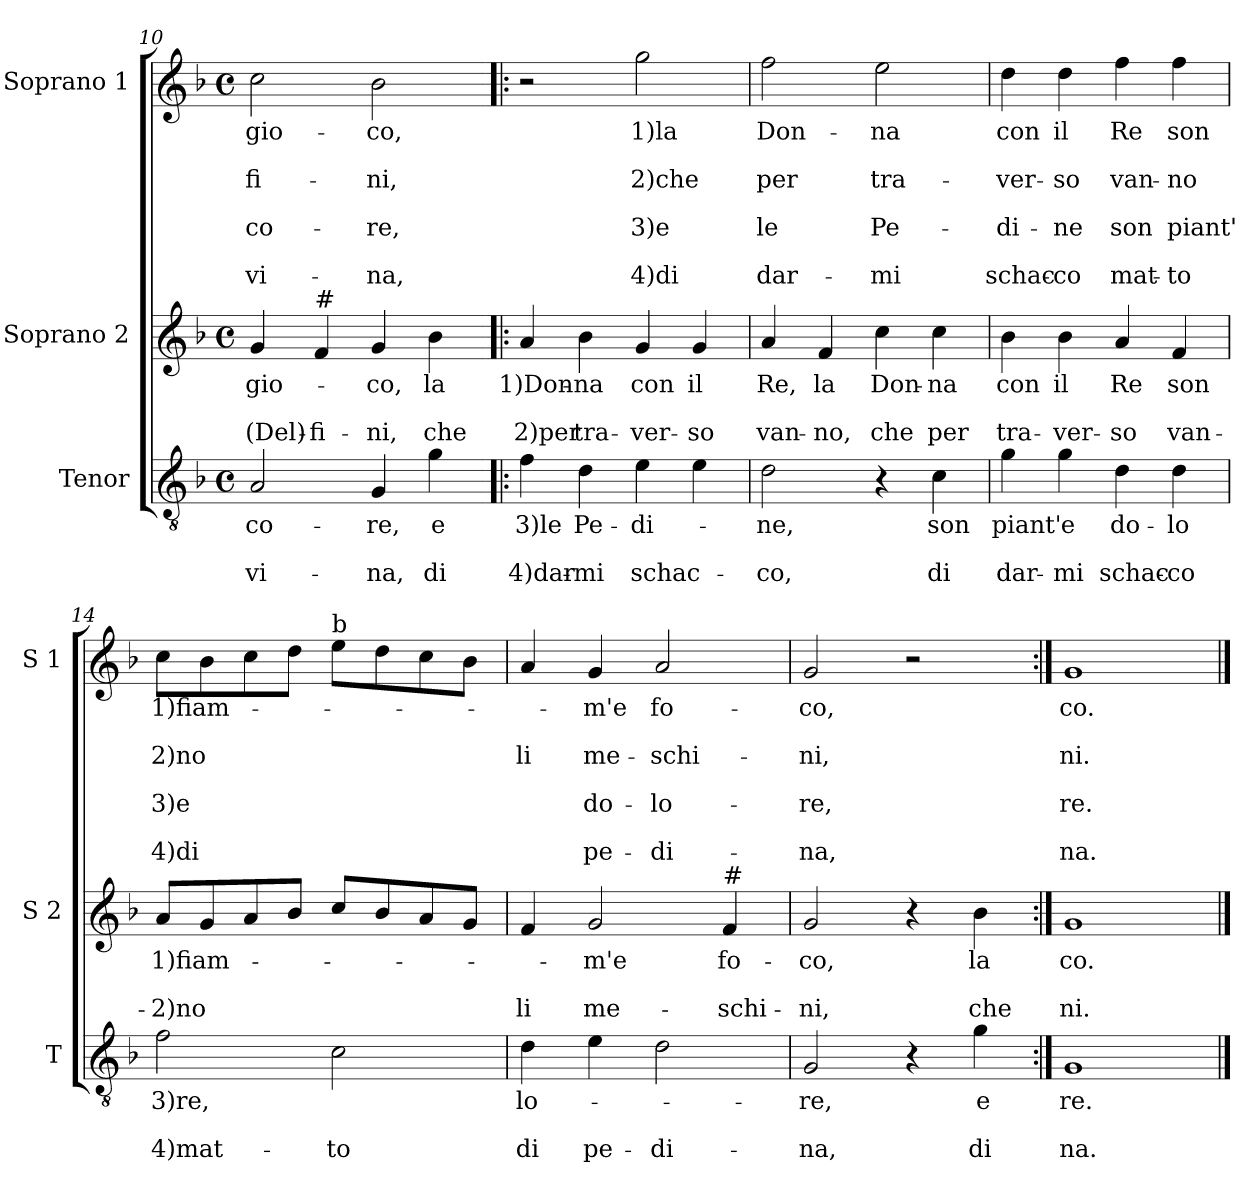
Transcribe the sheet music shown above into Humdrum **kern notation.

**kern	**text	**text	**text	**kern	**text	**text	**text	**kern	**text	**text	**text	**text	**text	**text	**text
*part3	*part3	*part3	*part3	*part2	*part2	*part2	*part2	*part1	*part1	*part1	*part1	*part1	*part1	*part1	*part1
*staff3	*staff3	*staff3	*staff3	*staff2	*staff2	*staff2	*staff2	*staff1	*staff1	*staff1	*staff1	*staff1	*staff1	*staff1	*staff1
*I"Tenor	*	*	*	*I"Soprano 2	*	*	*	*I"Soprano 1	*	*	*	*	*	*	*
*I'T	*	*	*	*I'S 2	*	*	*	*I'S 1	*	*	*	*	*	*	*
*clefGv2	*	*	*	*clefG2	*	*	*	*clefG2	*	*	*	*	*	*	*
*k[b-]	*	*	*	*k[b-]	*	*	*	*k[b-]	*	*	*	*	*	*	*
*F:	*	*	*	*F:	*	*	*	*F:	*	*	*	*	*	*	*
*M4/4	*	*	*	*M4/4	*	*	*	*M4/4	*	*	*	*	*	*	*
*met(c)	*	*	*	*met(c)	*	*	*	*met(c)	*	*	*	*	*	*	*
=10	=10	=10	=10	=10	=10	=10	=10	=10	=10	=10	=10	=10	=10	=10	=10
!	!LO:LY:b	!	!LO:LY:b	!	!LO:LY:b	!	!LO:LY:b	!	!LO:LY:b	!	!LO:LY:b	!	!LO:LY:b	!	!LO:LY:b
2A/	co-	.	vi-	4g/	gio-	.	(Del)-	2cc\	gio-	.	fi-	.	co-	.	vi-
!	!	!	!	!LO:TX:a:t=#	!	!	!	!	!	!	!	!	!	!	!
!	!	!	!	!	!	!	!LO:LY:b	!	!	!	!	!	!	!	!
.	.	.	.	4f/	.	.	-fi-	.	.	.	.	.	.	.	.
!	!LO:LY:b	!	!LO:LY:b	!	!LO:LY:b	!	!LO:LY:b	!	!LO:LY:b	!	!LO:LY:b	!	!LO:LY:b	!	!LO:LY:b
4G/	-re,	.	-na,	4g/	-co,	.	-ni,	2b-\	-co,	.	-ni,	.	-re,	.	-na,
!	!LO:LY:b	!	!LO:LY:b	!	!LO:LY:b	!	!LO:LY:b	!	!	!	!	!	!	!	!
4g\	e	.	di	4b-\	la	.	che	.	.	.	.	.	.	.	.
!!LO:PB:g=z
=11!|:	=11!|:	=11!|:	=11!|:	=11!|:	=11!|:	=11!|:	=11!|:	=11!|:	=11!|:	=11!|:	=11!|:	=11!|:	=11!|:	=11!|:	=11!|:
!	!LO:LY:b	!	!LO:LY:b	!	!LO:LY:b	!	!LO:LY:b	!	!	!	!	!	!	!	!
4f\	3)le	.	4)dar-	4a/	1)Don-	.	2)per	2r	.	.	.	.	.	.	.
!	!LO:LY:b	!	!LO:LY:b	!	!LO:LY:b	!	!LO:LY:b	!	!	!	!	!	!	!	!
4d\	Pe-	.	-mi	4b-\	-na	.	tra-	.	.	.	.	.	.	.	.
!	!LO:LY:b	!	!LO:LY:b	!	!LO:LY:b	!	!LO:LY:b	!	!LO:LY:b	!	!LO:LY:b	!	!LO:LY:b	!	!LO:LY:b
4e\	-di-	.	schac-	4g/	con	.	-ver-	2gg\	1)la	.	2)che	.	3)e	.	4)di
!	!	!	!	!	!LO:LY:b	!	!LO:LY:b	!	!	!	!	!	!	!	!
4e\	.	.	.	4g/	il	.	-so	.	.	.	.	.	.	.	.
=12	=12	=12	=12	=12	=12	=12	=12	=12	=12	=12	=12	=12	=12	=12	=12
!	!LO:LY:b	!	!LO:LY:b	!	!LO:LY:b	!	!LO:LY:b	!	!LO:LY:b	!	!LO:LY:b	!	!LO:LY:b	!	!LO:LY:b
2d\	-ne,	.	-co,	4a/	Re,	.	van-	2ff\	Don-	.	per	.	le	.	dar-
!	!	!	!	!	!LO:LY:b	!	!LO:LY:b	!	!	!	!	!	!	!	!
.	.	.	.	4f/	la	.	-no,	.	.	.	.	.	.	.	.
!	!	!	!	!	!LO:LY:b	!	!LO:LY:b	!	!LO:LY:b	!	!LO:LY:b	!	!LO:LY:b	!	!LO:LY:b
4r	.	.	.	4cc\	Don-	.	che	2ee\	-na	.	tra-	.	Pe-	.	-mi
!	!LO:LY:b	!	!LO:LY:b	!	!LO:LY:b	!	!LO:LY:b	!	!	!	!	!	!	!	!
4c\	son	.	di	4cc\	-na	.	per	.	.	.	.	.	.	.	.
=13	=13	=13	=13	=13	=13	=13	=13	=13	=13	=13	=13	=13	=13	=13	=13
!	!LO:LY:b	!	!LO:LY:b	!	!LO:LY:b	!	!LO:LY:b	!	!LO:LY:b	!	!LO:LY:b	!	!LO:LY:b	!	!LO:LY:b
4g\	piant'	.	dar-	4b-\	con	.	tra-	4dd\	con	.	-ver-	.	-di-	.	schac-
!	!LO:LY:b	!	!LO:LY:b	!	!LO:LY:b	!	!LO:LY:b	!	!LO:LY:b	!	!LO:LY:b	!	!LO:LY:b	!	!LO:LY:b
4g\	e	.	-mi	4b-\	il	.	-ver-	4dd\	il	.	-so	.	-ne	.	-co
!	!LO:LY:b	!	!LO:LY:b	!	!LO:LY:b	!	!LO:LY:b	!	!LO:LY:b	!	!LO:LY:b	!	!LO:LY:b	!	!LO:LY:b
4d\	do-	.	schac-	4a/	Re	.	-so	4ff\	Re	.	van-	.	son	.	mat-
!	!LO:LY:b	!	!LO:LY:b	!	!LO:LY:b	!	!LO:LY:b	!	!LO:LY:b	!	!LO:LY:b	!	!LO:LY:b	!	!LO:LY:b
4d\	-lo	.	-co	4f/	son	.	van-	4ff\	son	.	-no	.	piant'	.	-to
!!LO:LB:g=z
=14	=14	=14	=14	=14	=14	=14	=14	=14	=14	=14	=14	=14	=14	=14	=14
!	!LO:LY:b	!	!LO:LY:b	!	!LO:LY:b	!	!LO:LY:b	!	!LO:LY:b	!	!LO:LY:b	!	!LO:LY:b	!	!LO:LY:b
2f\	3)re,	.	4)mat-	8a/L	1)fiam-	.	-2)no	8cc\L	1)fiam-	.	2)no	.	3)e	.	4)di
.	.	.	.	8g/	.	.	.	8b-\	.	.	.	.	.	.	.
.	.	.	.	8a/	.	.	.	8cc\	.	.	.	.	.	.	.
.	.	.	.	8b-/J	.	.	.	8dd\J	.	.	.	.	.	.	.
!	!	!	!	!	!	!	!	!LO:TX:a:t=b	!	!	!	!	!	!	!
!	!	!	!LO:LY:b	!	!	!	!	!	!	!	!	!	!	!	!
2c\	.	.	-to	8cc/L	.	.	.	8ee\L	.	.	.	.	.	.	.
.	.	.	.	8b-/	.	.	.	8dd\	.	.	.	.	.	.	.
.	.	.	.	8a/	.	.	.	8cc\	.	.	.	.	.	.	.
.	.	.	.	8g/J	.	.	.	8b-\J	.	.	.	.	.	.	.
=15	=15	=15	=15	=15	=15	=15	=15	=15	=15	=15	=15	=15	=15	=15	=15
!	!LO:LY:b	!	!LO:LY:b	!	!	!	!LO:LY:b	!	!	!	!LO:LY:b	!	!	!	!
4d\	-lo-	.	di	4f/	.	.	li	4a/	.	.	li	.	.	.	.
!	!	!	!LO:LY:b	!	!LO:LY:b	!	!LO:LY:b	!	!LO:LY:b	!	!LO:LY:b	!	!LO:LY:b	!	!LO:LY:b
4e\	.	.	pe-	2g/	-m'e	.	me-	4g/	-m'e	.	me-	.	do-	.	pe-
!	!	!	!LO:LY:b	!	!	!	!	!	!LO:LY:b	!	!LO:LY:b	!	!LO:LY:b	!	!LO:LY:b
2d\	.	.	-di-	.	.	.	.	2a/	fo-	.	-schi-	.	-lo-	.	-di-
!	!	!	!	!LO:TX:a:t=#	!	!	!	!	!	!	!	!	!	!	!
!	!	!	!	!	!LO:LY:b	!	!LO:LY:b	!	!	!	!	!	!	!	!
.	.	.	.	4f/	fo-	.	-schi-	.	.	.	.	.	.	.	.
=16	=16	=16	=16	=16	=16	=16	=16	=16	=16	=16	=16	=16	=16	=16	=16
!	!LO:LY:b	!	!LO:LY:b	!	!LO:LY:b	!	!LO:LY:b	!	!LO:LY:b	!	!LO:LY:b	!	!LO:LY:b	!	!LO:LY:b
2G/	-re,	.	-na,	2g/	-co,	.	-ni,	2g/	-co,	.	-ni,	.	-re,	.	-na,
4r	.	.	.	4r	.	.	.	2r	.	.	.	.	.	.	.
!	!LO:LY:b	!	!LO:LY:b	!	!LO:LY:b	!	!LO:LY:b	!	!	!	!	!	!	!	!
4g\	e	.	di	4b-\	la	.	che	.	.	.	.	.	.	.	.
=17:|!	=17:|!	=17:|!	=17:|!	=17:|!	=17:|!	=17:|!	=17:|!	=17:|!	=17:|!	=17:|!	=17:|!	=17:|!	=17:|!	=17:|!	=17:|!
!	!LO:LY:b	!	!LO:LY:b	!	!LO:LY:b	!	!LO:LY:b	!	!LO:LY:b	!	!LO:LY:b	!	!LO:LY:b	!	!LO:LY:b
1G	re.	.	na.	1g	co.	.	ni.	1g	co.	.	ni.	.	re.	.	na.
==	==	==	==	==	==	==	==	==	==	==	==	==	==	==	==
*-	*-	*-	*-	*-	*-	*-	*-	*-	*-	*-	*-	*-	*-	*-	*-
